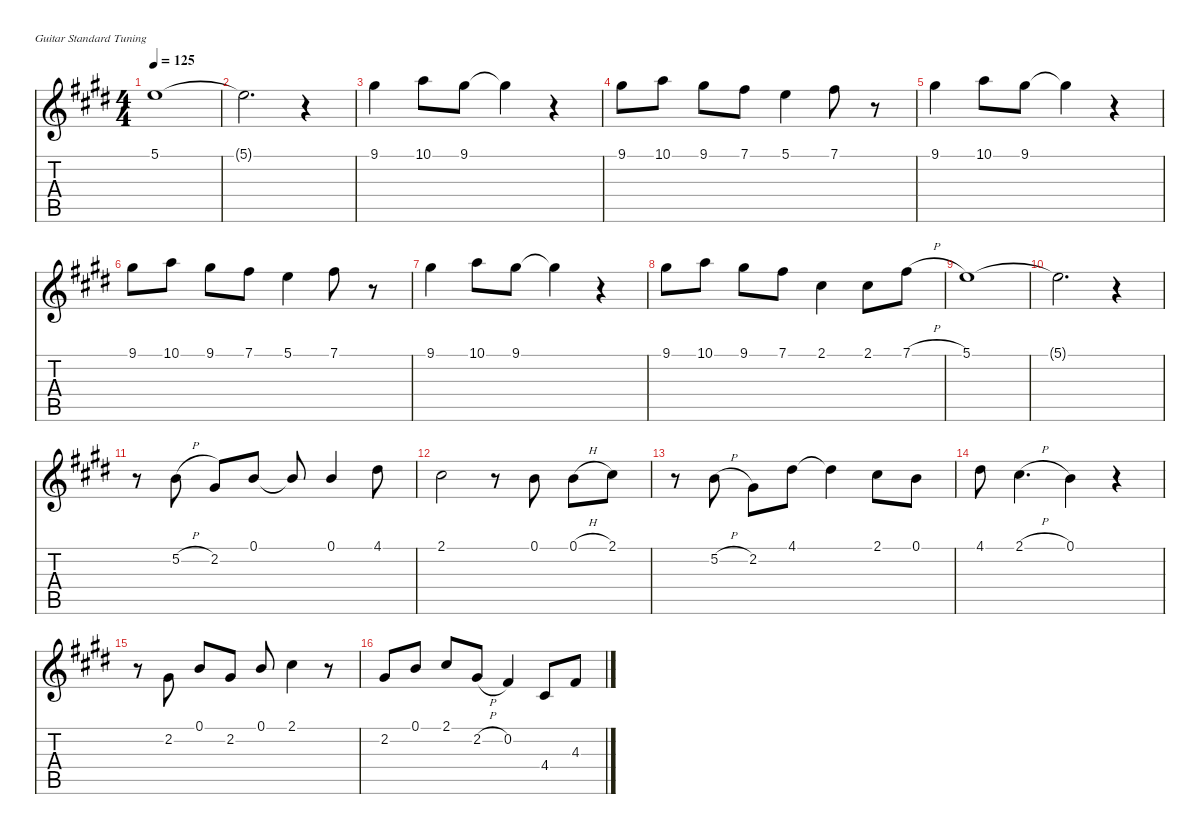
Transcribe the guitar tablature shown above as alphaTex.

\defaultSystemsLayout 4
\hideDynamics
\bracketExtendMode nobrackets
\singleTrackTrackNamePolicy hidden
\multiTrackTrackNamePolicy hidden
\otherSystemsTrackNameOrientation horizontal
\track ("Vocal" "eh.") {instrument englishhorn}
\staff {score tabs}
\tuning (E4 B3 G3 D3 A2 E2)
\displaytranspose 7
\ts (4 4)
\tempo 125
\clef g2
\ks e
5.1{acc forcenatural}.1{dy f beam Down} |
5.1{t acc forcenatural}.2{d beam Down} r.4{beam Down} |
9.1{acc #}.4{instrument synthvoice beam Down} 10.1{acc forcenatural}.8{beam Down} 9.1{acc #}.8{beam Down} 9.1{t acc #}.4{beam Down} r.4{beam Down} |
9.1{acc #}.8{beam Down} 10.1{acc forcenatural}.8{beam Down} 9.1{acc #}.8{beam Down} 7.1{acc #}.8{beam Down} 5.1{acc forcenatural}.4{beam Down} 7.1{acc #}.8{beam Down} r.8{beam Down} |
9.1{acc #}.4{beam Down} 10.1{acc forcenatural}.8{beam Down} 9.1{acc #}.8{beam Down} 9.1{t acc #}.4{beam Down} r.4{beam Down} |
9.1{acc #}.8{beam Down} 10.1{acc forcenatural}.8{beam Down} 9.1{acc #}.8{beam Down} 7.1{acc #}.8{beam Down} 5.1{acc forcenatural}.4{beam Down} 7.1{acc #}.8{beam Down} r.8{beam Down} |
9.1{acc #}.4{beam Down} 10.1{acc forcenatural}.8{beam Down} 9.1{acc #}.8{beam Down} 9.1{t acc #}.4{beam Down} r.4{beam Down} |
9.1{acc #}.8{beam Down} 10.1{acc forcenatural}.8{beam Down} 9.1{acc #}.8{beam Down} 7.1{acc #}.8{beam Down} 2.1{acc #}.4{beam Down} 2.1{acc #}.8{beam Down} 7.1{h acc #}.8{beam Down} |
5.1{acc forcenatural}.1{beam Down} |
5.1{t acc forcenatural}.2{d beam Down} r.4{beam Down} |
r.8{instrument englishhorn beam Down} 5.2{h acc forcenatural}.8{beam Down} 2.2{acc #}.8{beam Up} 0.1{acc forcenatural}.8{beam Up} 0.1{t acc forcenatural}.8{beam Up} 0.1{acc forcenatural}.4{beam Up} 4.1{acc #}.8{beam Down} |
2.1{acc #}.2{beam Down} r.8{beam Down} 0.1{acc forcenatural}.8{beam Down} 0.1{h acc forcenatural}.8{beam Down} 2.1{acc #}.8{beam Down} |
r.8{beam Down} 5.2{h acc forcenatural}.8{beam Down} 2.2{acc #}.8{beam Down} 4.1{acc #}.8{beam Down} 4.1{t acc #}.4{beam Down} 2.1{acc #}.8{beam Down} 0.1{acc forcenatural}.8{beam Down} |
4.1{acc #}.8{beam Down} 2.1{h acc #}.4{d beam Down} 0.1{acc forcenatural}.4{beam Down} r.4{beam Down} |
r.8{beam Down} 2.2{acc #}.8{beam Up} 0.1{acc forcenatural}.8{beam Up} 2.2{acc #}.8{beam Up} 0.1{acc forcenatural}.8{beam Up} 2.1{acc #}.4{beam Down} r.8{beam Down} |
2.2{acc #}.8{beam Up} 0.1{acc forcenatural}.8{beam Up} 2.1{acc #}.8{beam Up} 2.2{h acc #}.8{beam Up} 0.2{acc #}.4{beam Up} 4.4{acc #}.8{beam Up} 4.3{h acc #}.8{beam Up}
